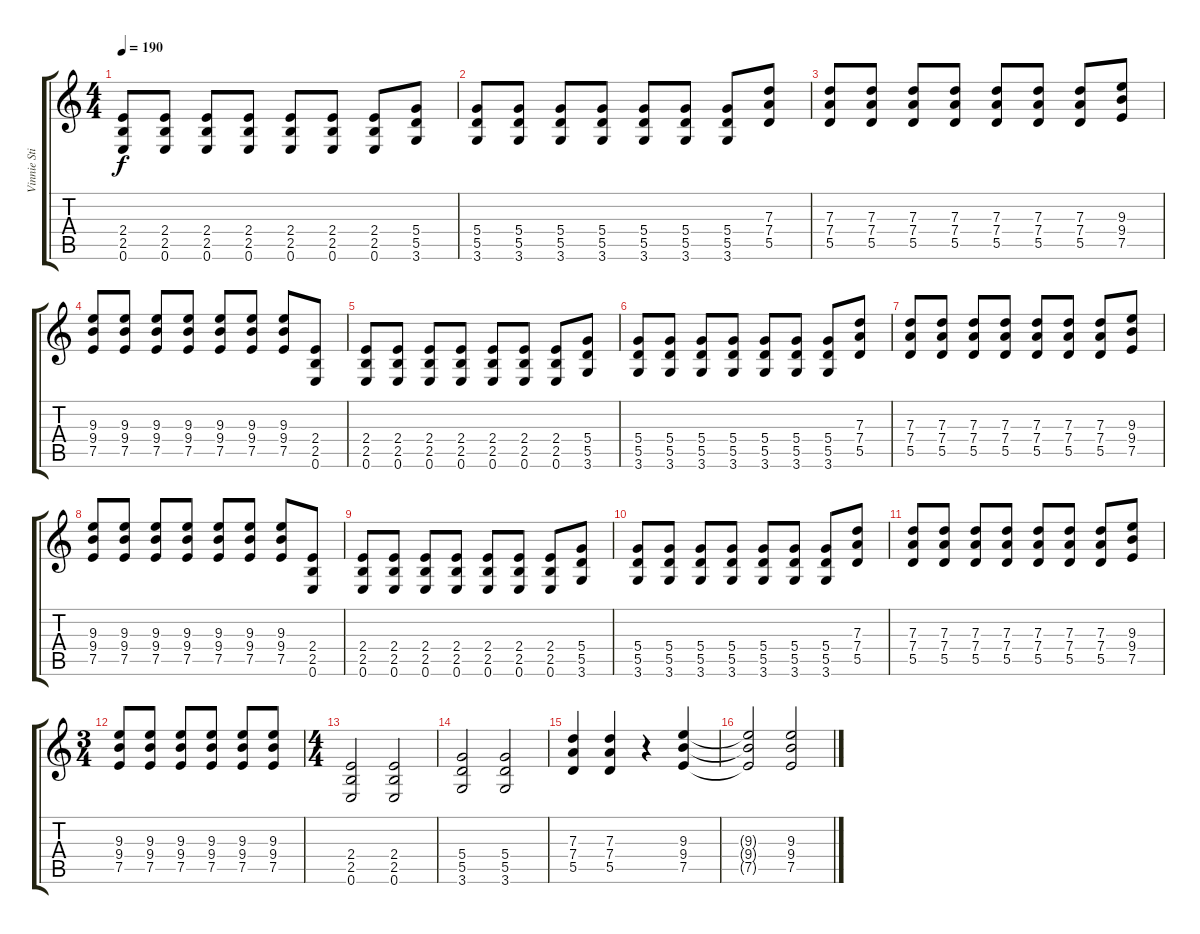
\track ("Vinnie Stigma" "Vinnie Sti") {instrument distortionguitar}
\staff {score tabs}
\tuning (E4 B3 G3 D3 A2 E2) {hide}
\ts (4 4)
\tempo 190
\clef g2
\ks c
(2.4 2.5 0.6).8{dy f} (2.4 2.5 0.6).8 (2.4 2.5 0.6).8 (2.4 2.5 0.6).8 (2.4 2.5 0.6).8 (2.4 2.5 0.6).8 (2.4 2.5 0.6).8 (5.4 5.5 3.6).8 |
(5.4 5.5 3.6).8 (5.4 5.5 3.6).8 (5.4 5.5 3.6).8 (5.4 5.5 3.6).8 (5.4 5.5 3.6).8 (5.4 5.5 3.6).8 (5.4 5.5 3.6).8 (7.3 7.4 5.5).8 |
(7.3 7.4 5.5).8 (7.3 7.4 5.5).8 (7.3 7.4 5.5).8 (7.3 7.4 5.5).8 (7.3 7.4 5.5).8 (7.3 7.4 5.5).8 (7.3 7.4 5.5).8 (9.3 9.4 7.5).8 |
(9.3 9.4 7.5).8 (9.3 9.4 7.5).8 (9.3 9.4 7.5).8 (9.3 9.4 7.5).8 (9.3 9.4 7.5).8 (9.3 9.4 7.5).8 (9.3 9.4 7.5).8 (2.4 2.5 0.6).8 |
(2.4 2.5 0.6).8 (2.4 2.5 0.6).8 (2.4 2.5 0.6).8 (2.4 2.5 0.6).8 (2.4 2.5 0.6).8 (2.4 2.5 0.6).8 (2.4 2.5 0.6).8 (5.4 5.5 3.6).8 |
(5.4 5.5 3.6).8 (5.4 5.5 3.6).8 (5.4 5.5 3.6).8 (5.4 5.5 3.6).8 (5.4 5.5 3.6).8 (5.4 5.5 3.6).8 (5.4 5.5 3.6).8 (7.3 7.4 5.5).8 |
(7.3 7.4 5.5).8 (7.3 7.4 5.5).8 (7.3 7.4 5.5).8 (7.3 7.4 5.5).8 (7.3 7.4 5.5).8 (7.3 7.4 5.5).8 (7.3 7.4 5.5).8 (9.3 9.4 7.5).8 |
(9.3 9.4 7.5).8 (9.3 9.4 7.5).8 (9.3 9.4 7.5).8 (9.3 9.4 7.5).8 (9.3 9.4 7.5).8 (9.3 9.4 7.5).8 (9.3 9.4 7.5).8 (2.4 2.5 0.6).8 |
(2.4 2.5 0.6).8 (2.4 2.5 0.6).8 (2.4 2.5 0.6).8 (2.4 2.5 0.6).8 (2.4 2.5 0.6).8 (2.4 2.5 0.6).8 (2.4 2.5 0.6).8 (5.4 5.5 3.6).8 |
(5.4 5.5 3.6).8 (5.4 5.5 3.6).8 (5.4 5.5 3.6).8 (5.4 5.5 3.6).8 (5.4 5.5 3.6).8 (5.4 5.5 3.6).8 (5.4 5.5 3.6).8 (7.3 7.4 5.5).8 |
(7.3 7.4 5.5).8 (7.3 7.4 5.5).8 (7.3 7.4 5.5).8 (7.3 7.4 5.5).8 (7.3 7.4 5.5).8 (7.3 7.4 5.5).8 (7.3 7.4 5.5).8 (9.3 9.4 7.5).8 |
\ts (3 4)
(9.3 9.4 7.5).8 (9.3 9.4 7.5).8 (9.3 9.4 7.5).8 (9.3 9.4 7.5).8 (9.3 9.4 7.5).8 (9.3 9.4 7.5).8 |
\ts (4 4)
(2.4 2.5 0.6).2 (2.4 2.5 0.6).2 |
(5.4 5.5 3.6).2 (5.4 5.5 3.6).2 |
(7.3 7.4 5.5).4 (7.3 7.4 5.5).4 r.4 (9.3 9.4 7.5).4 |
(9.3{t} 9.4{t} 7.5{t}).2 (9.3 9.4 7.5).2
